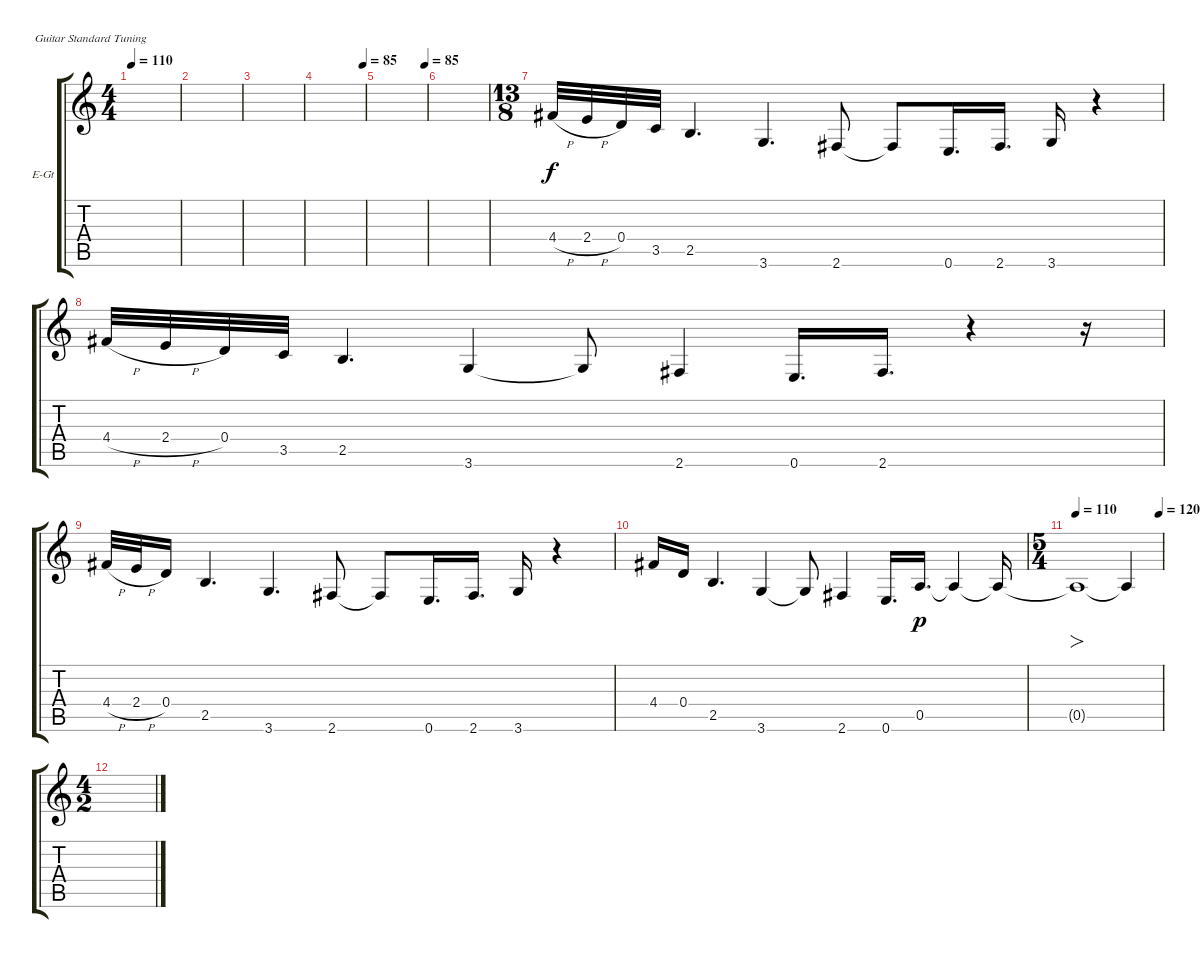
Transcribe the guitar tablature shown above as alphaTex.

\defaultSystemsLayout 4
\bracketExtendMode groupsimilarinstruments
\firstSystemTrackNameOrientation horizontal
\otherSystemsTrackNameOrientation horizontal
\track ("Les Paul" "E-Gt") {instrument overdrivenguitar}
\staff {score tabs}
\tuning (E4 B3 G3 D3 A2 E2)
\ts (4 4)
\tempo 110
\clef g2
\ks c
|
|
|
\tempo (85 0.96875)
|
\tempo (85 0.96875)
|
|
\ts (13 8)
4.4{h}.32 2.4{h}.32 0.4.32 3.5.32 2.5.4{d} 3.6.4{d} 2.6.8 2.6{t}.8 0.6.16{d} 2.6.16{d} 3.6.16 r.4 |
4.4{h}.32 2.4{h}.32 0.4.32 3.5.32 2.5.4{d} 3.6.4 3.6{t}.8 2.6.4 0.6.16{d} 2.6.16{d} r.4 r.16 |
4.4{h}.32 2.4{h}.32 0.4.16 2.5.4{d} 3.6.4{d} 2.6.8 2.6{t}.8 0.6.16{d} 2.6.16{d} 3.6.16 r.4 |
4.4.16 0.4.16 2.5.4{d} 3.6.4 3.6{t}.8 2.6.4 0.6.16{d} 0.5.16{d dy p} 0.5{t}.4 0.5{t}.16 |
\ts (5 4)
\tempo 110
\tempo (120 0.96875)
0.5{t}.1{fo} 0.5{t}.4 |
\ts (4 2)
